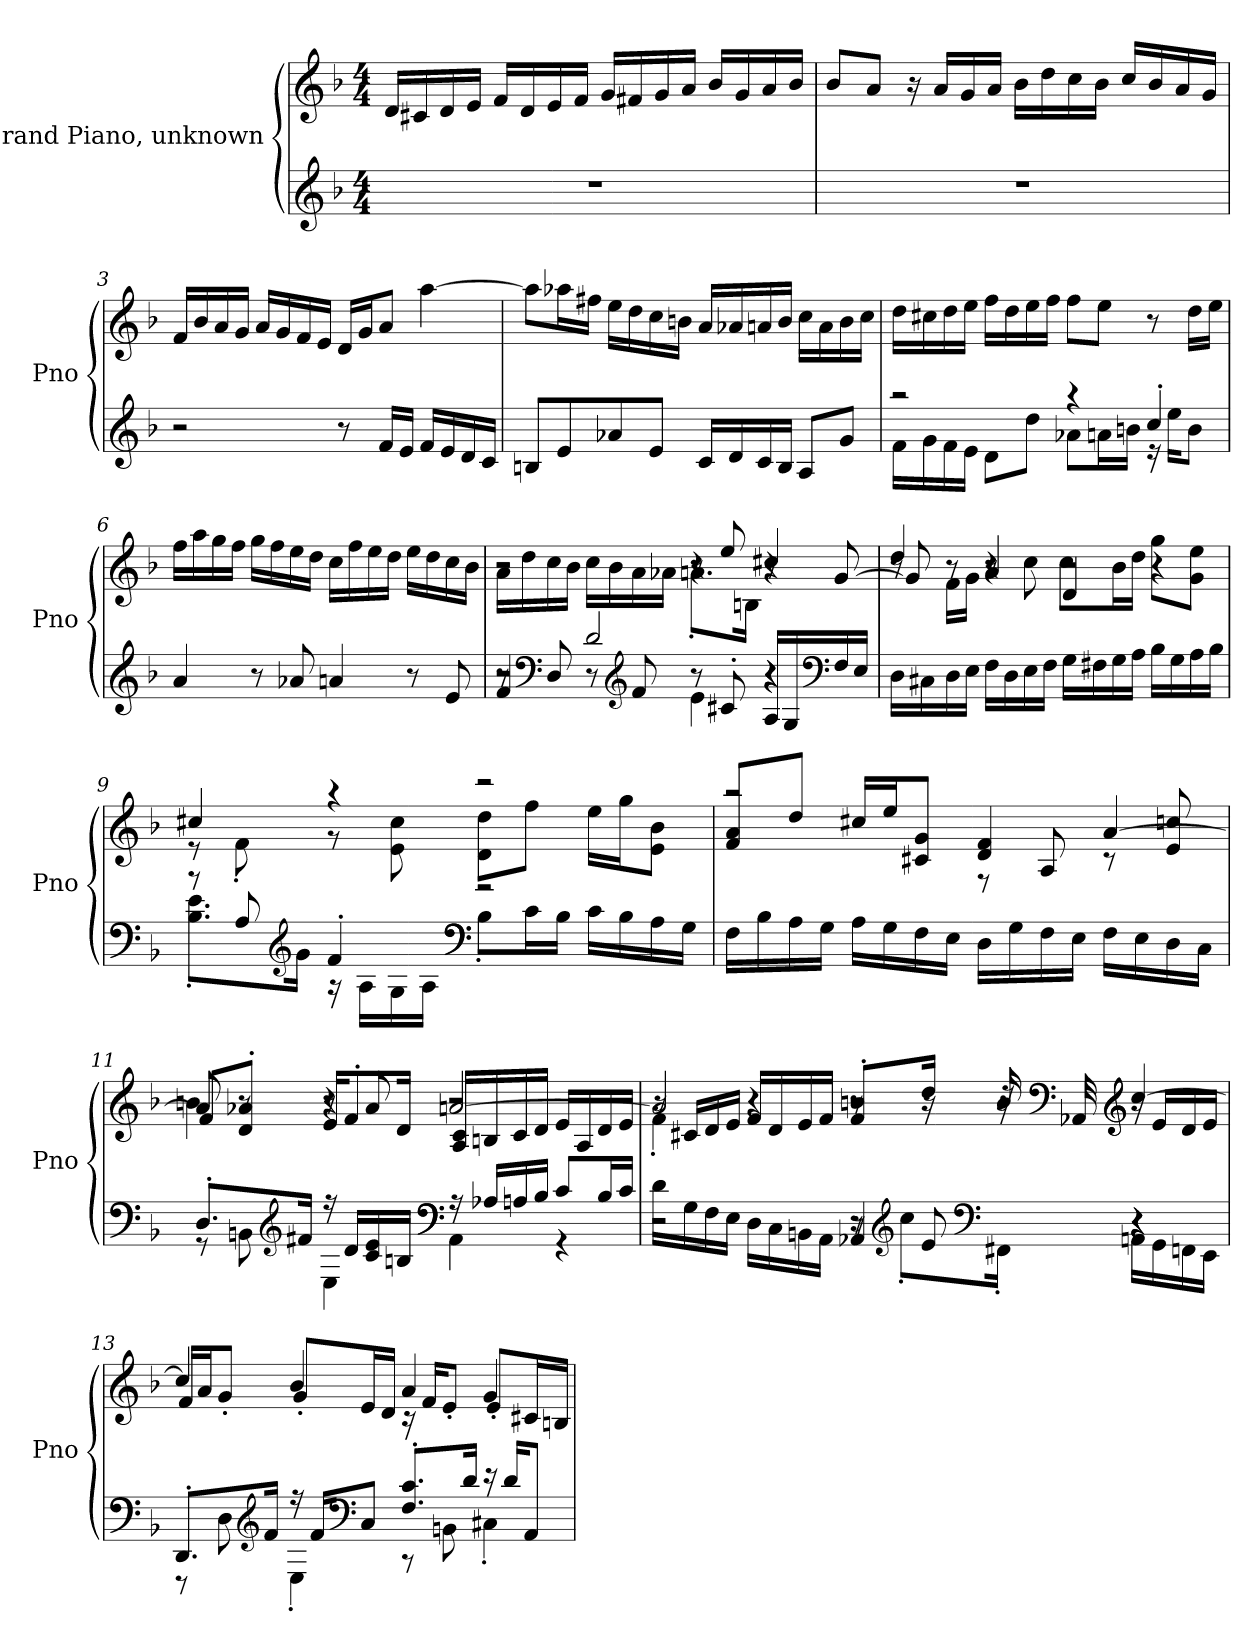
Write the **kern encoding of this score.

**kern	**kern
*part1	*part1
*staff2	*staff1
*I"Grand Piano, unknown	*
*I'Pno	*
*clefG2	*clefG2
*k[b-]	*k[b-]
*M4/4	*M4/4
*MM120	*MM120
=1	=1
1r	16d/LL
.	16c#X/
.	16d/
.	16e/JJ
.	16f/LL
.	16d/
.	16e/
.	16f/JJ
.	16g/LL
.	16f#X/
.	16g/
.	16a/JJ
.	16b-/LL
.	16g/
.	16a/
.	16b-/JJ
=2	=2
1r	8b-/L
.	8a/J
.	16r
.	16a/LL
.	16g/
.	16a/JJ
.	16b-\LL
.	16dd\
.	16cc\
.	16b-\JJ
.	16cc/LL
.	16b-/
.	16a/
.	16g/JJ
!!LO:LB:g=z
=3	=3
2r	16f/LL
.	16b-/
.	16a/
.	16g/JJ
.	16a/LL
.	16g/
.	16f/
.	16e/JJ
8r	16d/LL
.	16g/J
16f/LL	8a/J
16e/JJ	.
16f/LL	[4aa\
16e/	.
16d/	.
16c/JJ	.
=4	=4
8Bn/L	8aa\L]
8e/	16aa-X\L
.	16ff#X\JJ
8a-X/	16ee\LL
.	16dd\
8e/J	16cc\
.	16bn\JJ
16c/LL	16a/LL
16d/	16a-X/
16c/	16an/
16B/JJ	16b/JJ
8A/L	16cc\LL
.	16a\
8g/J	16b\
.	16cc\JJ
!!LO:LB:g=z
=5	=5
*^	*
2r	16f\LL	16dd\LL
.	16g\	16cc#X\
.	16f\	16dd\
.	16e\JJ	16ee\JJ
.	8d\L	16ff\LL
.	.	16dd\
.	8dd\J	16ee\
.	.	16ff\JJ
4r	8a-X\L	8ff\L
.	16an\L	8ee\J
.	16bn\JJ	.
4cc'/	16r	8r
.	16ee\KL	.
.	8b\J	16dd\LL
.	.	16ee\JJ
*v	*v	*
=6	=6
4a/	16ff\LL
.	16aa\
.	16gg\
.	16ff\JJ
8r	16gg\LL
.	16ff\
8a-X/	16ee\
.	16dd\JJ
4an/	16cc\LL
.	16ff\
.	16ee\
.	16dd\JJ
8r	16ee\LL
.	16dd\
8e/	16cc\
.	16b-\JJ
!!LO:LB:g=z
=7	=7
*^	*^
*	*^	*	*^
4f/	2r	8r	2r	16a\LL	2r
.	.	.	.	16dd\	.
*clefF4	*	*	*	*	*
.	.	8D/	.	16cc\	.
.	.	.	.	16b-\JJ	.
2d/	.	8r	.	16cc\LL	.
.	.	.	.	16b-\	.
*clefG2	*	*	*	*	*
.	.	8f/	.	16a\	.
.	.	.	.	16a-X\JJ	.
.	4e\	8r	8r	8.an'\L	4r
.	.	8c#X'/	8ee/	.	.
.	.	.	.	16Bn\Jk	.
4r	4r	16A/LL	4cc#X/	4r	8r
.	.	16G/	.	.	.
*clefF4	*	*	*	*	*
.	.	16F/	.	.	[8g/
.	.	16E/JJ	.	.	.
*v	*v	*v	*	*	*
=8	=8	=8	=8
16D\LL	4dd/	8r	8g/]
16C#X\	.	.	.
16D\	.	16f\LL	8r
16E\JJ	.	16g\JJ	.
16F\LL	4a/	8r	4r
16D\	.	.	.
16E\	.	8cc\	.
16F\JJ	.	.	.
16G\LL	4d/	8cc\L	2r
16F#X\	.	.	.
16G\	.	16b-\L	.
16A\JJ	.	16dd\JJ	.
16B-\LL	4r	8gg\L	.
16G\	.	.	.
16A\	.	8g\ 8ee\J	.
16B-\JJ	.	.	.
*	*	*v	*v
!!LO:LB:g=z
=9	=9	=9
*^	*	*
8r	8.B-\' 8.e\'L	4cc#X/	8r
8A/	.	.	8f'\
*clefG2	*	*	*
.	16g\Jk	.	.
4f'/	16r	4r	8r
.	16A\LL	.	.
.	16G\	.	8e\ 8cc#\
.	16A\JJ	.	.
*clefF4	*	*	*
2r	8B-'\L	2r	8d\ 8dd\L
.	16c\L	.	8ff\J
.	16B-\JJ	.	.
.	16c\LL	.	16ee\LL
.	16B-\	.	16gg\J
.	16A\	.	8e\ 8b-\J
.	16G\JJ	.	.
*v	*v	*	*
=10	=10	=10
16F\LL	2r	8f/ 8a/L
16B-\	.	.
16A\	.	8dd/J
16G\JJ	.	.
16A\LL	.	16cc#X/LL
16G\	.	16ee/J
16F\	.	8c#X/ 8g/J
16E\JJ	.	.
16D\LL	4d/ 4f/	8r
16G\	.	.
16F\	.	8A/
16E\JJ	.	.
16F\LL	[4a/	8r
16E\	.	.
16D\	.	8e/ 8ccn/
16C\JJ	.	.
!!LO:LB:g=z
=11	=11	=11
*^	*	*^
8.D'/L	8r	8a/]	4bn\	8f/L
.	8BBn\	8r	.	8d/' 8a-X/'J
*clefG2	*	*	*	*
16f#X/Jk	.	.	.	.
16r	4E\	8r	4r	16e/KL
16d/LL	.	.	.	8f'/
16c/ 16e/	.	8a-/	.	.
16Bn/JJ	.	.	.	16d/Jk
*clefF4	*	*	*	*
16r	4AA\	[2an/	2r	16A/ 16c/LL
16A-X/LL	.	.	.	16Bn/
16An/	.	.	.	16c/
16B/JJ	.	.	.	16d/JJ
8c/L	4r	.	.	16e/LL
.	.	.	.	16A/
16B/L	.	.	.	16d/
16c/JJ	.	.	.	16e/JJ
!!LO:PB:g=z	!!	!!
=12	=12	=12	=12	=12
*	*^	*	*	*
2r	16d\LL	2r	2a/]	4f'\	16r
.	16G\	.	.	.	16c#X/LL
.	16F\	.	.	.	16d/
.	16E\JJ	.	.	.	16e/JJ
.	16D\LL	.	.	4r	16f/LL
.	16C\	.	.	.	16d/
.	16BBn\	.	.	.	16e/
.	16AA\JJ	.	.	.	16f/JJ
8r	16r	4AA-X/	8r	2r	8f/' 8bn/'L
*clefG2	*	*	*	*	*
.	8cc'\L	.	.	.	.
8e/	.	.	16r	.	16dd/Jk
*clefF4	*	*	*	*	*
.	16FF#X'\Jk	.	16b/	.	32r
*	*	*	*clefF4	*	*
.	.	.	.	.	32AA-X/
*	*	*	*clefG2	*	*
4r	16AAn\LL	4r	[4cc/	.	16r
.	16GG\	.	.	.	16e/LL
.	16FFn\	.	.	.	16d/
.	16EE\JJ	.	.	.	16e/JJ
*	*v	*v	*	*	*
*	*	*	*v	*v
!!LO:LB:g=z
=13	=13	=13	=13
8.DD'/L	8r	4cc/]	16f/LL
.	.	.	16a/J
.	8D\	.	8g'/J
*clefG2	*	*	*
16f/Jk	.	.	.
16r	4E'\	4b-/	8g'/L
16f/KL	.	.	.
*clefF4	*	*	*
8C/J	.	.	16e/L
.	.	.	16d/JJ
8.F/' 8.c/'L	8r	4a/	16r
.	.	.	16f/KL
.	8BBn\	.	8e'/J
16d/Jk	.	.	.
16r	4C#X'\	4g/	8e'/L
16d/KL	.	.	.
8AA/J	.	.	16c#X/L
.	.	.	16Bn/JJ
*v	*v	*	*
*	*v	*v
=	=
*-	*-
